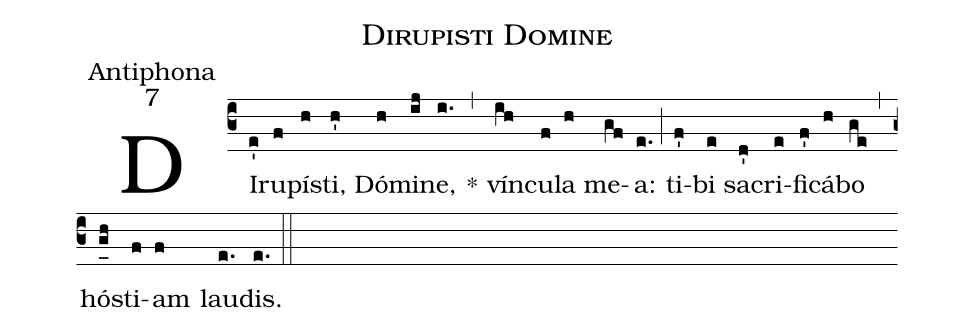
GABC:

name:Dirupisti Domine;
office-part:Antiphona;
mode:7;
%%
(c3) DI(e')ru(f)pí(h)sti,(h') Dó(h)mi(ij)ne,(i.) *(,) vín(ih)cu(f)la(h) me(gf)a:(e.) (;) ti(f')bi(e) sa(d')cri(e)fi(f')cá(h)bo(ge) (,) hó(g_[uh:l]h)sti(f)am(f) lau(e.)dis.(e.) (::)
%<eu>E(i) u(i) o(j) u(i) a(h) e.</eu>(gf..) (::)
